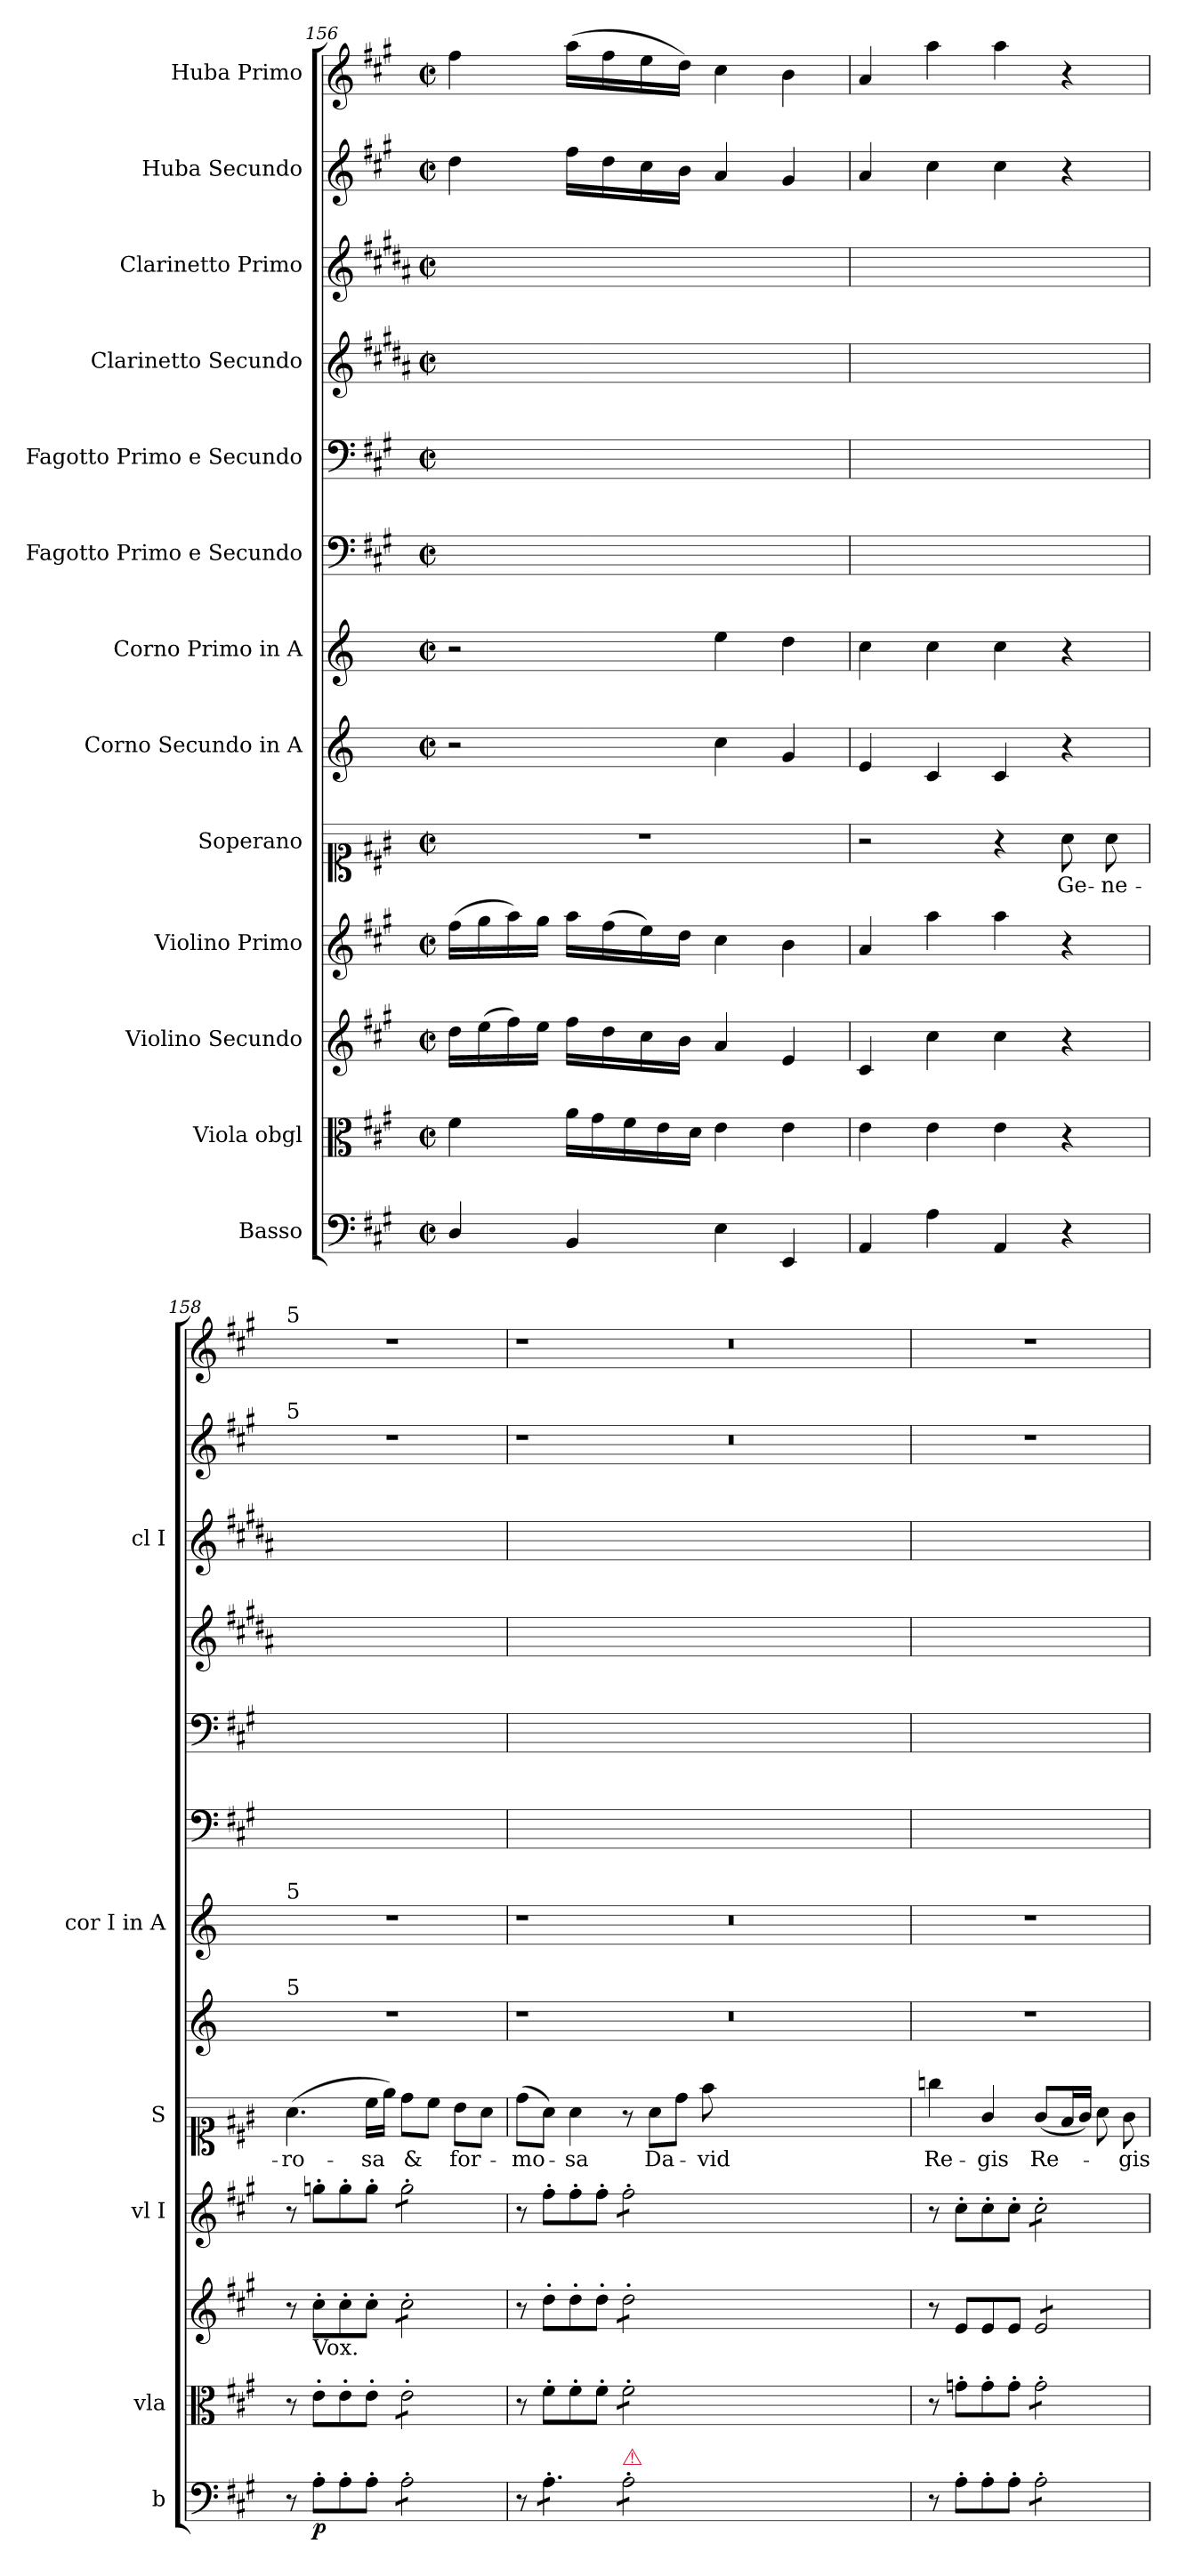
**kern	**dynam	**kern	**dynam	**kern	**dynam	**kern	**dynam	**kern	**text	**kern	**kern	**kern	**kern	**kern	**kern	**kern	**kern
*part13	*part13	*part12	*part12	*part11	*part11	*part10	*part10	*part9	*part9	*part8	*part7	*part6	*part5	*part4	*part3	*part2	*part1
*staff13	*staff13	*staff12	*staff12	*staff11	*staff11	*staff10	*staff10	*staff9	*staff9	*staff8	*staff7	*staff6	*staff5	*staff4	*staff3	*staff2	*staff1
*I"Basso	*	*I"Viola obgl	*	*I"Violino Secundo	*	*I"Violino Primo	*	*I"Soperano	*	*I"Corno Secundo in A	*I"Corno Primo in A	*I"Fagotto Primo e Secundo	*I"Fagotto Primo e Secundo	*I"Clarinetto Secundo	*I"Clarinetto Primo	*I"Huba Secundo	*I"Huba Primo
*I'b	*	*I'vla	*	*	*	*I'vl I	*	*I'S	*	*	*I'cor I in A	*	*	*	*I'cl I	*	*
*clefF4	*	*clefC3	*	*clefG2	*	*clefG2	*	*clefC1	*	*clefG2	*clefG2	*clefF4	*clefF4	*clefG2	*clefG2	*clefG2	*clefG2
*	*	*	*	*	*	*	*	*	*	*ITrd2c3	*ITrd2c3	*	*	*ITrd1c2	*ITrd1c2	*	*
*k[f#c#g#]	*	*k[f#c#g#]	*	*k[f#c#g#]	*	*k[f#c#g#]	*	*k[f#c#g#]	*	*k[f#c#g#]	*k[f#c#g#]	*k[f#c#g#]	*k[f#c#g#]	*k[f#c#g#]	*k[f#c#g#]	*k[f#c#g#]	*k[f#c#g#]
*A:	*	*A:	*	*A:	*	*A:	*	*A:	*	*A:	*A:	*A:	*A:	*A:	*A:	*A:	*A:
*M2/2	*	*M2/2	*	*M2/2	*	*M2/2	*	*M2/2	*	*M2/2	*M2/2	*M2/2	*M2/2	*M2/2	*M2/2	*M2/2	*M2/2
*met(c|)	*	*met(c|)	*	*met(c|)	*	*met(c|)	*	*met(c|)	*	*met(c|)	*met(c|)	*met(c|)	*met(c|)	*met(c|)	*met(c|)	*met(c|)	*met(c|)
=156	=156	=156	=156	=156	=156	=156	=156	=156	=156	=156	=156	=156	=156	=156	=156	=156	=156
4D/	.	4f#\	.	16dd\LL	.	(16ff#\LL	.	1r	.	2r	2r	4D/yy	4D/yy	1ryy	1ryy	4dd\	4ff#\
.	.	.	.	(16ee\	.	16gg#\	.	.	.	.	.	.	.	.	.	.	.
.	.	.	.	16ff#\)	.	16aa\)	.	.	.	.	.	.	.	.	.	.	.
.	.	.	.	16ee\JJ	.	16gg#\JJ	.	.	.	.	.	.	.	.	.	.	.
*	*	*Xtuplet	*	*	*	*	*	*	*	*	*	*	*	*	*	*	*
4BB/	.	20a\LL	.	16ff#\LL	.	16aa\LL	.	.	.	.	.	4BB/yy	4BB/yy	.	.	16ff#\LL	(16aa\LL
.	.	20g#\	.	.	.	.	.	.	.	.	.	.	.	.	.	.	.
.	.	.	.	16dd\	.	(16ff#\	.	.	.	.	.	.	.	.	.	16dd\	16ff#\
.	.	20f#\	.	.	.	.	.	.	.	.	.	.	.	.	.	.	.
.	.	.	.	16cc#\	.	16ee\)	.	.	.	.	.	.	.	.	.	16cc#\	16ee\
.	.	20e\	.	.	.	.	.	.	.	.	.	.	.	.	.	.	.
.	.	.	.	16b\JJ	.	16dd\JJ	.	.	.	.	.	.	.	.	.	16b\JJ	16dd\JJ)
.	.	20d\JJ	.	.	.	.	.	.	.	.	.	.	.	.	.	.	.
4E\	.	4e\	.	4a/	.	4cc#\	.	.	.	4a\	4cc#\	4E\yy	4E\yy	.	.	4a/	4cc#\
4EE/	.	4e\	.	4e/	.	4b\	.	.	.	4e/	4b\	4EE/yy	4EE/yy	.	.	4g#/	4b\
=157	=157	=157	=157	=157	=157	=157	=157	=157	=157	=157	=157	=157	=157	=157	=157	=157	=157
4AA/	.	4e\	.	4c#/	.	4a/	.	2r	.	4c#/	4a\	4AA/yy	4AA/yy	1ryy	1ryy	4a/	4a/
4A\	.	4e\	.	4cc#\	.	4aa\	.	.	.	4A/	4a\	4A\yy	4A\yy	.	.	4cc#\	4aa\
4AA/	.	4e\	.	4cc#\	.	4aa\	.	4r	.	4A/	4a\	4AA/yy	4AA/yy	.	.	4cc#\	4aa\
4r	.	4r	.	4r	.	4r	.	8a\	Ge-	4r	4r	4ryy	4ryy	.	.	4r	4r
.	.	.	.	.	.	.	.	8a\	-ne-	.	.	.	.	.	.	.	.
=158	=158	=158	=158	=158	=158	=158	=158	=158	=158	=158	=158	=158	=158	=158	=158	=158	=158
!	!	!	!	!	!	!	!	!	!	!	!	!	!	!	!	!	!LO:TX:a:t=5
!	!	!	!	!	!	!	!	!	!	!	!	!	!	!	!	!LO:TX:a:t=5	!
!	!	!	!	!	!	!	!	!	!	!	!LO:TX:a:t=5	!	!	!	!	!	!
!	!	!	!	!	!	!	!	!	!	!LO:TX:a:t=5	!	!	!	!	!	!	!
8r	.	8r	.	8r	.	8r	.	(4.a\	-ro-	1r	1r	8ryy	8ryy	1ryy	1ryy	1r	1r
!	!	!	!	!LO:TX:b:t=Vox.	!	!	!	!	!	!	!	!	!	!	!	!	!
!	!LO:DY:b	!	!LO:DY:b	!	!LO:DY:b	!	!LO:DY:b	!	!	!	!	!	!	!	!	!	!
8A'\L	p.	8e'\L	pia	8cc#'\L	p&colon;	8ggn'\L	pia.	.	.	.	.	8A'\Lyy	8A'\Lyy	.	.	.	.
8A'\	.	8e'\	.	8cc#'\	.	8gg'\	.	.	.	.	.	8A'\yy	8A'\yy	.	.	.	.
8A'\J	.	8e'\J	.	8cc#'\J	.	8gg'\J	.	16cc#\LL	sa	.	.	8A'\Jyy	8A'\Jyy	.	.	.	.
.	.	.	.	.	.	.	.	16ee\JJ)	.	.	.	.	.	.	.	.	.
!	!	!	!	!	!	!LO:TX:a:color=crimson:t=⚠	!	!	!	!	!	!	!	!	!	!	!
!	!	!	!	!LO:TX:a:color=crimson:t=⚠	!	!	!	!	!	!	!	!	!	!	!	!	!
!	!	!LO:TX:a:color=crimson:t=⚠	!	!	!	!	!	!	!	!	!	!	!	!	!	!	!
!LO:TX:a:color=crimson:t=⚠	!	!	!	!	!	!	!	!	!	!	!	!	!	!	!	!	!
*tremolo	*	*	*	*	*	*	*	*	*	*	*	*	*	*	*	*	*
*	*	*tremolo	*	*	*	*	*	*	*	*	*	*	*	*	*	*	*
*	*	*	*	*tremolo	*	*	*	*	*	*	*	*	*	*	*	*	*
*	*	*	*	*	*	*tremolo	*	*	*	*	*	*	*	*	*	*	*
8A'\L	.	8e'\L	.	8cc#'\L	.	8gg'\L	.	8dd\L	&	.	.	8A'\Lyy	8A'\Lyy	.	.	.	.
8A'\	.	8e'\	.	8cc#'\	.	8gg'\	.	8cc#\J	.	.	.	8A'\yy	8A'\yy	.	.	.	.
8A'\	.	8e'\	.	8cc#'\	.	8gg'\	.	8b\L	for-	.	.	8A'\yy	8A'\yy	.	.	.	.
8A'\J	.	8e'\J	.	8cc#'\J	.	8gg'\J	.	8a\J	.	.	.	8A'\Jyy	8A'\Jyy	.	.	.	.
*	*	*	*	*	*	*Xtremolo	*	*	*	*	*	*	*	*	*	*	*
*	*	*	*	*Xtremolo	*	*	*	*	*	*	*	*	*	*	*	*	*
*	*	*Xtremolo	*	*	*	*	*	*	*	*	*	*	*	*	*	*	*
=159	=159	=159	=159	=159	=159	=159	=159	=159	=159	=159	=159	=159	=159	=159	=159	=159	=159
8r	.	8r	.	8r	.	8r	.	(8dd\L	-mo-	1r	1r	8ryy	8ryy	1ryy	1ryy	1r	1r
8A'\L	.	8f#'\L	.	8dd'\L	.	8ff#'\L	.	8a\J)	.	.	.	8A'\Lyy	8A'\Lyy	.	.	.	.
8A'\	.	8f#'\	.	8dd'\	.	8ff#'\	.	4a\	-sa	.	.	8A'\yy	8A'\yy	.	.	.	.
8A'\J	.	8f#'\J	.	8dd'\J	.	8ff#'\J	.	.	.	.	.	8A'\Jyy	8A'\Jyy	.	.	.	.
!	!	!	!	!	!	!LO:TX:a:color=crimson:t=⚠	!	!	!	!	!	!	!	!	!	!	!
!	!	!	!	!LO:TX:a:color=crimson:t=⚠	!	!	!	!	!	!	!	!	!	!	!	!	!
!	!	!LO:TX:a:color=crimson:t=⚠	!	!	!	!	!	!	!	!	!	!	!	!	!	!	!
!LO:TX:a:color=crimson:t=⚠	!	!	!	!	!	!	!	!	!	!	!	!	!	!	!	!	!
*	*	*tremolo	*	*	*	*	*	*	*	*	*	*	*	*	*	*	*
*	*	*	*	*tremolo	*	*	*	*	*	*	*	*	*	*	*	*	*
*	*	*	*	*	*	*tremolo	*	*	*	*	*	*	*	*	*	*	*
8A'\L	.	8f#'\L	.	8dd'\L	.	8ff#'\L	.	8r	.	.	.	8A'\Lyy	8A'\Lyy	.	.	.	.
8A'\	.	8f#'\	.	8dd'\	.	8ff#'\	.	8a\L	Da-	.	.	8A'\yy	8A'\yy	.	.	.	.
8A'\	.	8f#'\	.	8dd'\	.	8ff#'\	.	8dd\J	.	.	.	8A'\yy	8A'\yy	.	.	.	.
8A'\J	.	8f#'\J	.	8dd'\J	.	8ff#'\J	.	8ff#\	-vid	.	.	8A'\Jyy	8A'\Jyy	.	.	.	.
*	*	*	*	*	*	*Xtremolo	*	*	*	*	*	*	*	*	*	*	*
*	*	*	*	*Xtremolo	*	*	*	*	*	*	*	*	*	*	*	*	*
*	*	*Xtremolo	*	*	*	*	*	*	*	*	*	*	*	*	*	*	*
*Xtremolo	*	*	*	*	*	*	*	*	*	*	*	*	*	*	*	*	*
0.ryy	.	0.ryy	.	0.ryy	.	0.ryy	.	0.ryy	.	0.r	0.r	0.ryy	0.ryy	0.ryy	0.ryy	0.r	0.r
=160	=160	=160	=160	=160	=160	=160	=160	=160	=160	=160	=160	=160	=160	=160	=160	=160	=160
8r	.	8r	.	8r	.	8r	.	4ggn\	Re-	1r	1r	8ryy	8ryy	1ryy	1ryy	1r	1r
8A'\L	.	8gn'\L	.	8e/L	.	8cc#'\L	.	.	.	.	.	8A'\Lyy	8A'\Lyy	.	.	.	.
8A'\	.	8g'\	.	8e/	.	8cc#'\	.	4g#/	-gis	.	.	8A'\yy	8A'\yy	.	.	.	.
8A'\J	.	8g'\J	.	8e/J	.	8cc#'\J	.	.	.	.	.	8A'\Jyy	8A'\Jyy	.	.	.	.
!	!	!	!	!	!	!LO:TX:a:color=crimson:t=⚠	!	!	!	!	!	!	!	!	!	!	!
!	!	!LO:TX:a:color=crimson:t=⚠	!	!	!	!	!	!	!	!	!	!	!	!	!	!	!
!LO:TX:a:color=crimson:t=⚠	!	!	!	!	!	!	!	!	!	!	!	!	!	!	!	!	!
*tremolo	*	*	*	*	*	*	*	*	*	*	*	*	*	*	*	*	*
*	*	*tremolo	*	*	*	*	*	*	*	*	*	*	*	*	*	*	*
*	*	*	*	*tremolo	*	*	*	*	*	*	*	*	*	*	*	*	*
*	*	*	*	*	*	*tremolo	*	*	*	*	*	*	*	*	*	*	*
8A'\L	.	8g'\L	.	8e/L	.	8cc#'\L	.	(8g#/L	Re-	.	.	8A'\Lyy	8A'\Lyy	.	.	.	.
8A'\	.	8g'\	.	8e/	.	8cc#'\	.	16f#/L	.	.	.	8A'\yy	8A'\yy	.	.	.	.
.	.	.	.	.	.	.	.	16g#/JJ)	.	.	.	.	.	.	.	.	.
8A'\	.	8g'\	.	8e/	.	8cc#'\	.	8a\	.	.	.	8A'\yy	8A'\yy	.	.	.	.
8A'\J	.	8g'\J	.	8e/J	.	8cc#'\J	.	8g#\	-gis	.	.	8A'\Jyy	8A'\Jyy	.	.	.	.
*	*	*	*	*	*	*Xtremolo	*	*	*	*	*	*	*	*	*	*	*
*	*	*	*	*Xtremolo	*	*	*	*	*	*	*	*	*	*	*	*	*
*	*	*Xtremolo	*	*	*	*	*	*	*	*	*	*	*	*	*	*	*
*Xtremolo	*	*	*	*	*	*	*	*	*	*	*	*	*	*	*	*	*
=	=	=	=	=	=	=	=	=	=	=	=	=	=	=	=	=	=
*-	*-	*-	*-	*-	*-	*-	*-	*-	*-	*-	*-	*-	*-	*-	*-	*-	*-
